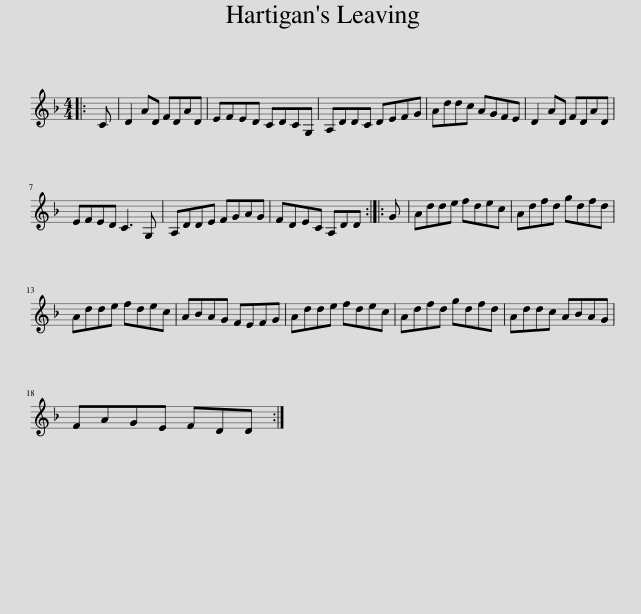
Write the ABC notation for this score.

X:1
L:1/8
M:4/4
I:linebreak $
K:Dmin
V:1 treble
V:1
|: C | D2 AD FDAD | EFED CDCG, | A,DDC DEFG | Addc AGFE | %5
 D2 AD FDAD |$ EFED C3 G, | A,DDE FGAG | FDEC A,DD :: G | %10
 Adde fdec | Adfd gdfd |$ Adde fdec | ABAG FEFG | Adde fdec | %15
 Adfd gdfd | Addc ABAG |$ FAGE FDD :| %18
